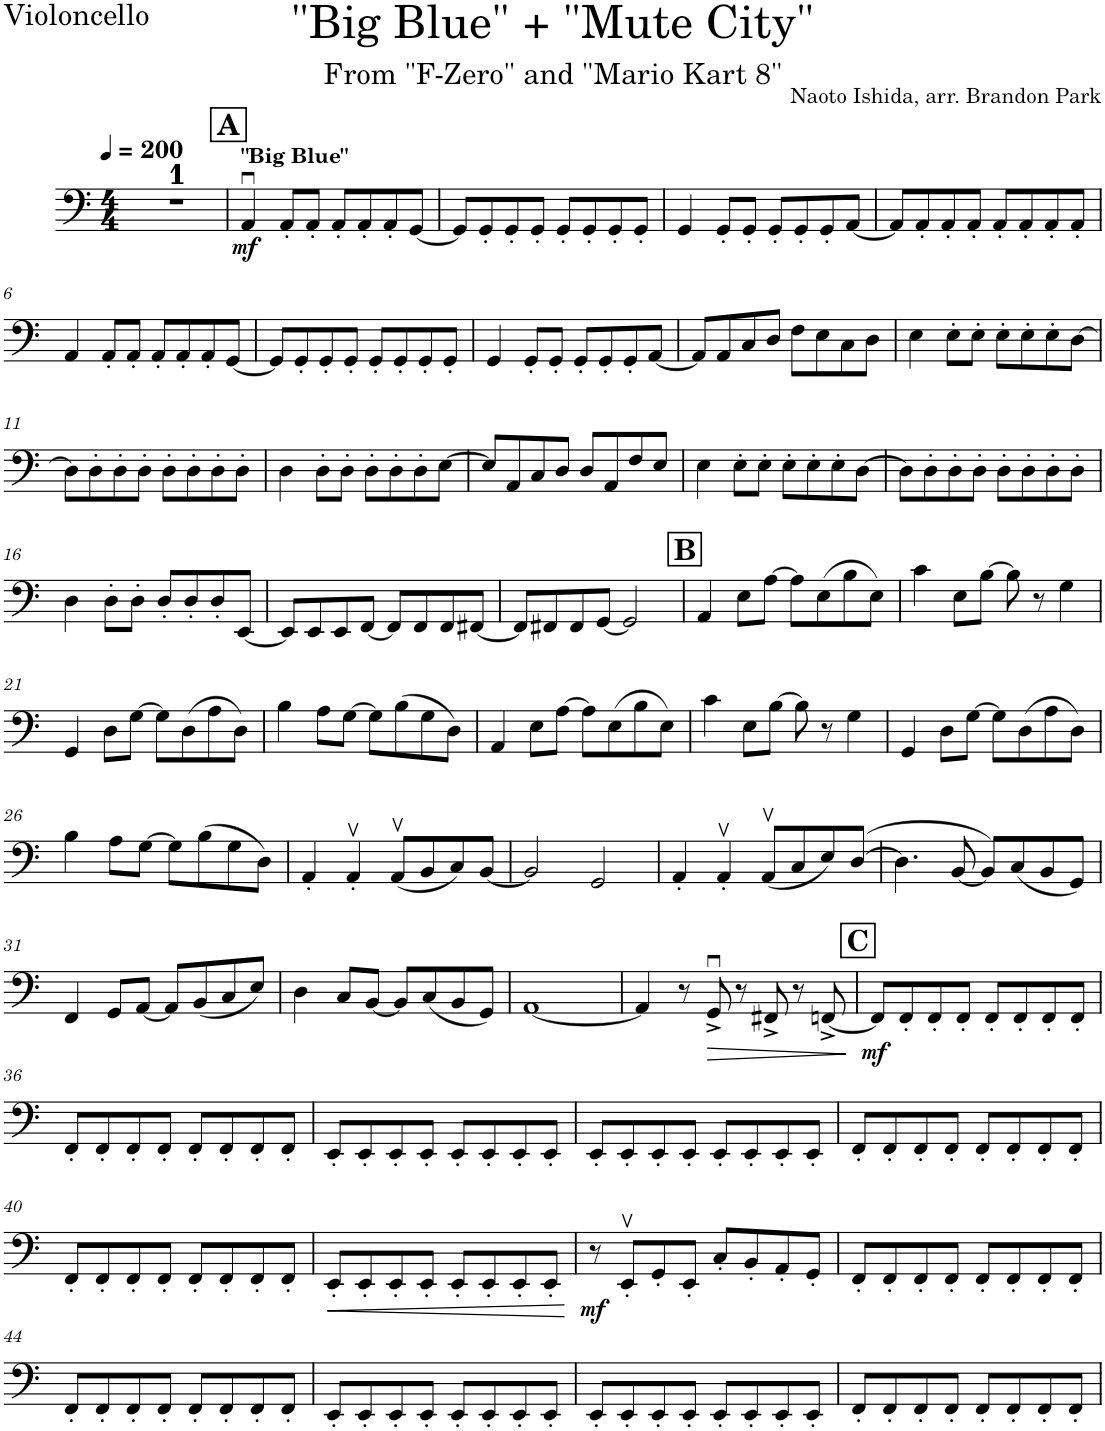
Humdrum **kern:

**kern	**dynam
*part1	*part1
*staff1	*staff1
*I"Violoncellos	*
*I'Vcs.	*
*clefF4	*
*k[]	*
*M4/4	*
*MM200	*
=1	=1
1r	.
!!LO:REH:place=s1:a:B:cj:fs=14:t=A
=2	=2
!LO:TX:a:B:t="Big Blue"	!
!	!LO:DY:b
4AAu/	mf
8AA'/L	.
8AA'/J	.
8AA'/L	.
8AA'/	.
8AA'/	.
[8GG/J	.
=3	=3
8GG/L]	.
8GG'/	.
8GG'/	.
8GG'/J	.
8GG'/L	.
8GG'/	.
8GG'/	.
8GG'/J	.
=4	=4
4GG/	.
8GG'/L	.
8GG'/J	.
8GG'/L	.
8GG'/	.
8GG'/	.
[8AA/J	.
=5	=5
8AA/L]	.
8AA'/	.
8AA'/	.
8AA'/J	.
8AA'/L	.
8AA'/	.
8AA'/	.
8AA'/J	.
!!LO:LB:g=z
=6	=6
4AA/	.
8AA'/L	.
8AA'/J	.
8AA'/L	.
8AA'/	.
8AA'/	.
[8GG/J	.
=7	=7
8GG/L]	.
8GG'/	.
8GG'/	.
8GG'/J	.
8GG'/L	.
8GG'/	.
8GG'/	.
8GG'/J	.
=8	=8
4GG/	.
8GG'/L	.
8GG'/J	.
8GG'/L	.
8GG'/	.
8GG'/	.
[8AA/J	.
=9	=9
8AA/L]	.
8AA/	.
8C/	.
8D/J	.
8F\L	.
8E\	.
8C\	.
8D\J	.
=10	=10
4E\	.
8E'\L	.
8E'\J	.
8E'\L	.
8E'\	.
8E'\	.
[8D\J	.
!!LO:LB:g=z
=11	=11
8D\L]	.
8D'\	.
8D'\	.
8D'\J	.
8D'\L	.
8D'\	.
8D'\	.
8D'\J	.
=12	=12
4D\	.
8D'\L	.
8D'\J	.
8D'\L	.
8D'\	.
8D'\	.
[8E\J	.
=13	=13
8E/L]	.
8AA/	.
8C/	.
8D/J	.
8D/L	.
8AA/	.
8F/	.
8E/J	.
=14	=14
4E\	.
8E'\L	.
8E'\J	.
8E'\L	.
8E'\	.
8E'\	.
[8D\J	.
=15	=15
8D\L]	.
8D'\	.
8D'\	.
8D'\J	.
8D'\L	.
8D'\	.
8D'\	.
8D'\J	.
!!LO:LB:g=z
=16	=16
4D\	.
8D'\L	.
8D'\J	.
8D'/L	.
8D'/	.
8D'/	.
[8EE/J	.
=17	=17
8EE/L]	.
8EE/	.
8EE/	.
[8FF/J	.
8FF/L]	.
8FF/	.
8FF/	.
[8FF#X/J	.
=18	=18
8FF#/L]	.
8FF#X/	.
8FF#/	.
[8GG/J	.
2GG/]	.
!!LO:REH:place=s1:a:B:cj:fs=14:t=B
=19	=19
4AA/	.
8E\L	.
[8A\J	.
8A\L]	.
(8E\	.
8B\	.
8E\J)	.
=20	=20
4c\	.
8E\L	.
[8B\J	.
8B\]	.
8r	.
4G\	.
!!LO:LB:g=z
=21	=21
4GG/	.
8D\L	.
[8G\J	.
8G\L]	.
(8D\	.
8A\	.
8D\J)	.
=22	=22
4B\	.
8A\L	.
[8G\J	.
8G\L]	.
(8B\	.
8G\	.
8D\J)	.
=23	=23
4AA/	.
8E\L	.
[8A\J	.
8A\L]	.
(8E\	.
8B\	.
8E\J)	.
=24	=24
4c\	.
8E\L	.
[8B\J	.
8B\]	.
8r	.
4G\	.
=25	=25
4GG/	.
8D\L	.
[8G\J	.
8G\L]	.
(8D\	.
8A\	.
8D\J)	.
!!LO:LB:g=z
=26	=26
4B\	.
8A\L	.
[8G\J	.
8G\L]	.
(8B\	.
8G\	.
8D\J)	.
=27	=27
4AA'/	.
4AAv'/	.
(8AAv/L	.
8BB/	.
8C/)	.
[8BB/J	.
=28	=28
2BB/]	.
2GG/	.
=29	=29
4AA'/	.
4AAv'/	.
(8AAv/L	.
8C/	.
8E/)	.
([8D/J	.
=30	=30
4.D\]	.
[8BB/	.
8BB/L])	.
(8C/	.
8BB/	.
8GG/J)	.
!!LO:LB:g=z
=31	=31
4FF/	.
8GG/L	.
[8AA/J	.
8AA/L]	.
(8BB/	.
8C/	.
8E/J)	.
=32	=32
4D\	.
8C/L	.
[8BB/J	.
8BB/L]	.
(8C/	.
8BB/	.
8GG/J)	.
=33	=33
[1AA	.
=34	=34
4AA/]	.
8r	.
!	!LO:HP:b
8GGu^/	>
8r	.
8FF#X^/	.
8r	.
[8FFn^/	.
.	]
!!LO:REH:place=s1:a:B:cj:fs=14:t=C
=35	=35
!	!LO:DY:b
8FF/L]	mf
8FF'/	.
8FF'/	.
8FF'/J	.
8FF'/L	.
8FF'/	.
8FF'/	.
8FF'/J	.
!!LO:LB:g=z
=36	=36
8FF'/L	.
8FF'/	.
8FF'/	.
8FF'/J	.
8FF'/L	.
8FF'/	.
8FF'/	.
8FF'/J	.
=37	=37
8EE'/L	.
8EE'/	.
8EE'/	.
8EE'/J	.
8EE'/L	.
8EE'/	.
8EE'/	.
8EE'/J	.
=38	=38
8EE'/L	.
8EE'/	.
8EE'/	.
8EE'/J	.
8EE'/L	.
8EE'/	.
8EE'/	.
8EE'/J	.
=39	=39
8FF'/L	.
8FF'/	.
8FF'/	.
8FF'/J	.
8FF'/L	.
8FF'/	.
8FF'/	.
8FF'/J	.
!!LO:LB:g=z
=40	=40
8FF'/L	.
8FF'/	.
8FF'/	.
8FF'/J	.
8FF'/L	.
8FF'/	.
8FF'/	.
8FF'/J	.
=41	=41
!	!LO:HP:b
8EE'/L	<
8EE'/	.
8EE'/	.
8EE'/J	.
8EE'/L	.
8EE'/	.
8EE'/	.
8EE'/J	.
.	[
=42	=42
!	!LO:DY:b
8r	mf
8EEv'/L	.
8GG'/	.
8EE'/J	.
8C'/L	.
8BB'/	.
8AA'/	.
8GG'/J	.
=43	=43
8FF'/L	.
8FF'/	.
8FF'/	.
8FF'/J	.
8FF'/L	.
8FF'/	.
8FF'/	.
8FF'/J	.
!!LO:LB:g=z
=44	=44
8FF'/L	.
8FF'/	.
8FF'/	.
8FF'/J	.
8FF'/L	.
8FF'/	.
8FF'/	.
8FF'/J	.
=45	=45
8EE'/L	.
8EE'/	.
8EE'/	.
8EE'/J	.
8EE'/L	.
8EE'/	.
8EE'/	.
8EE'/J	.
=46	=46
8EE'/L	.
8EE'/	.
8EE'/	.
8EE'/J	.
8EE'/L	.
8EE'/	.
8EE'/	.
8EE'/J	.
=47	=47
8FF'/L	.
8FF'/	.
8FF'/	.
8FF'/J	.
8FF'/L	.
8FF'/	.
8FF'/	.
8FF'/J	.
=	=
*-	*-
